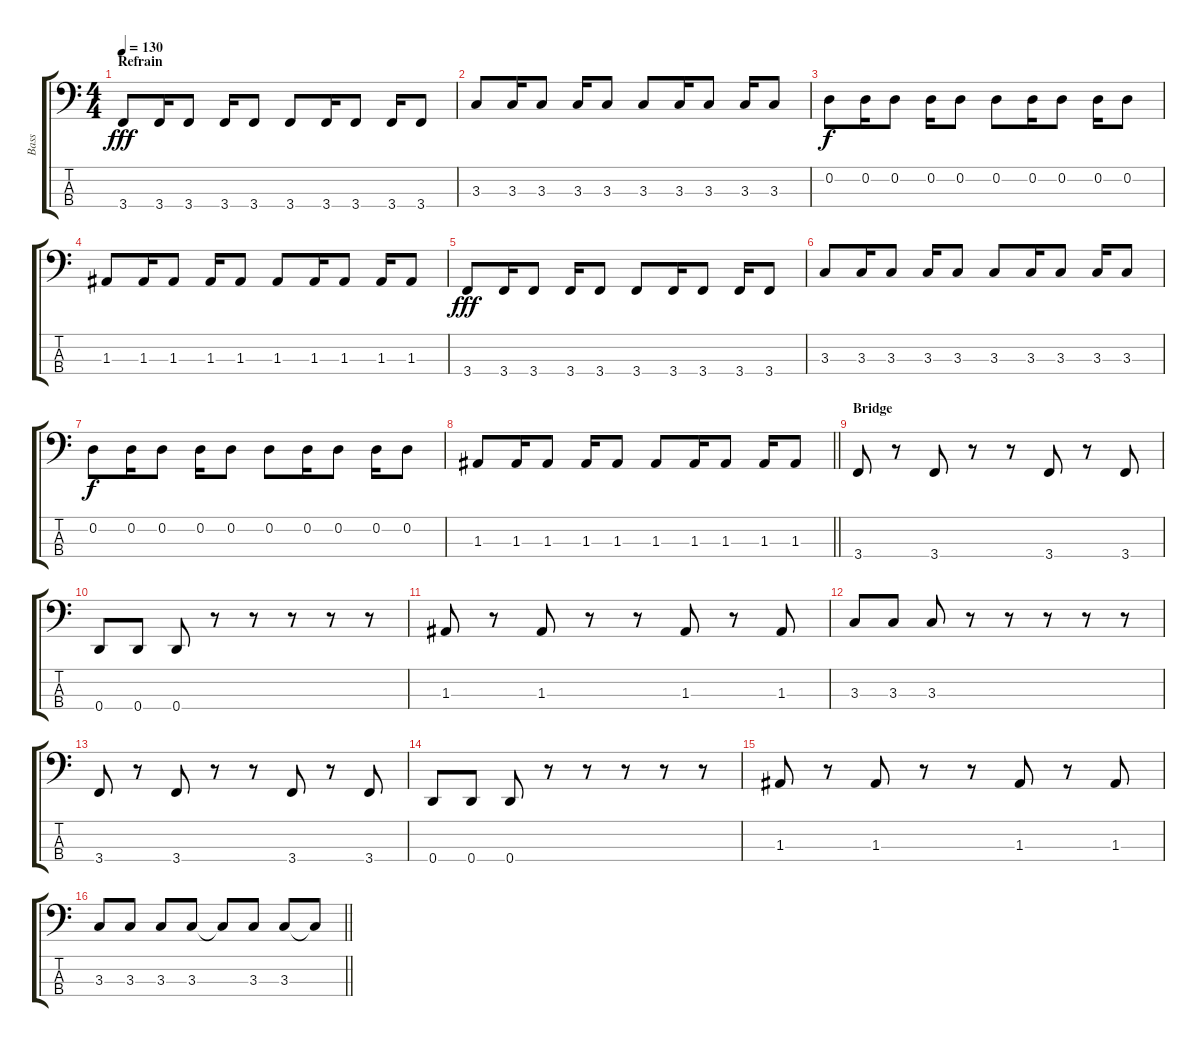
\track ("Bass" "Bass") {instrument electricbassfinger}
\staff {score tabs}
\tuning (G2 D2 A1 D1) {hide}
\ts (4 4)
\section ("" "Refrain")
\tempo 130
\clef f4
\ks c
3.4.8{dy fff} 3.4.16 3.4.8 3.4.16 3.4.8 3.4.8 3.4.16 3.4.8 3.4.16 3.4.8 |
3.3.8 3.3.16 3.3.8 3.3.16 3.3.8 3.3.8 3.3.16 3.3.8 3.3.16 3.3.8 |
0.2.8{dy f} 0.2.16 0.2.8 0.2.16 0.2.8 0.2.8 0.2.16 0.2.8 0.2.16 0.2.8 |
1.3.8 1.3.16 1.3.8 1.3.16 1.3.8 1.3.8 1.3.16 1.3.8 1.3.16 1.3.8 |
3.4.8{dy fff} 3.4.16 3.4.8 3.4.16 3.4.8 3.4.8 3.4.16 3.4.8 3.4.16 3.4.8 |
3.3.8 3.3.16 3.3.8 3.3.16 3.3.8 3.3.8 3.3.16 3.3.8 3.3.16 3.3.8 |
0.2.8{dy f} 0.2.16 0.2.8 0.2.16 0.2.8 0.2.8 0.2.16 0.2.8 0.2.16 0.2.8 |
\barLineRight lightlight
1.3.8 1.3.16 1.3.8 1.3.16 1.3.8 1.3.8 1.3.16 1.3.8 1.3.16 1.3.8 |
\section ("" "Bridge")
3.4.8 r.8 3.4.8 r.8 r.8 3.4.8 r.8 3.4.8 |
0.4.8 0.4.8 0.4.8 r.8 r.8 r.8 r.8 r.8 |
1.3.8 r.8 1.3.8 r.8 r.8 1.3.8 r.8 1.3.8 |
3.3.8 3.3.8 3.3.8 r.8 r.8 r.8 r.8 r.8 |
3.4.8 r.8 3.4.8 r.8 r.8 3.4.8 r.8 3.4.8 |
0.4.8 0.4.8 0.4.8 r.8 r.8 r.8 r.8 r.8 |
1.3.8 r.8 1.3.8 r.8 r.8 1.3.8 r.8 1.3.8 |
\barLineRight lightlight
3.3.8 3.3.8 3.3.8 3.3.8 3.3{t}.8 3.3.8 3.3.8 3.3{t}.8
